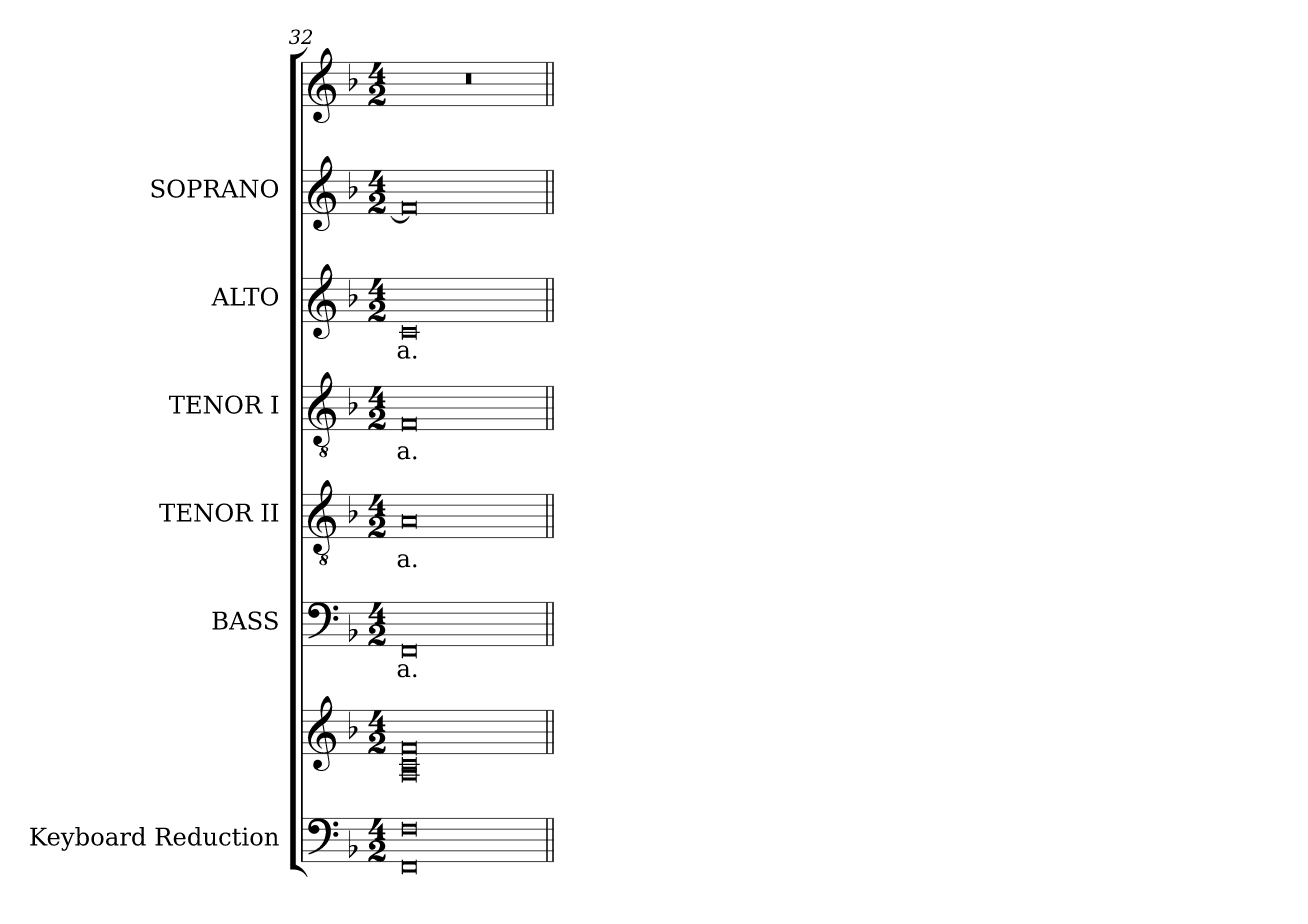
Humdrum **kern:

**kern	**kern	**kern	**text	**kern	**text	**kern	**text	**kern	**text	**kern	**kern
*part7	*part7	*part6	*part6	*part5	*part5	*part4	*part4	*part3	*part3	*part2	*part1
*staff8	*staff7	*staff6	*staff6	*staff5	*staff5	*staff4	*staff4	*staff3	*staff3	*staff2	*staff1
*I"Keyboard Reduction	*	*I"BASS	*	*I"TENOR II	*	*I"TENOR I	*	*I"ALTO	*	*I"SOPRANO	*
*I'Reduc.	*	*I'B.	*	*I'T. II	*	*I'T. I	*	*I'A.	*	*I'S.	*
*clefF4	*clefG2	*clefF4	*	*clefGv2	*	*clefGv2	*	*clefG2	*	*clefG2	*clefG2
*	*	*	*	*ITrd7c12	*	*ITrd7c12	*	*	*	*	*
*k[b-]	*k[b-]	*k[b-]	*	*k[b-]	*	*k[b-]	*	*k[b-]	*	*k[b-]	*k[b-]
*F:	*F:	*F:	*	*F:	*	*F:	*	*F:	*	*F:	*F:
*M4/2	*M4/2	*M4/2	*	*M4/2	*	*M4/2	*	*M4/2	*	*M4/2	*M4/2
=32	=32	=32	=32	=32	=32	=32	=32	=32	=32	=32	=32
!	!	!	!LO:LY:b:color=#000000	!	!	!	!	!	!	!	!
!	!	!	!	!	!LO:LY:b:color=#000000	!	!	!	!	!	!
!	!	!	!	!	!	!	!LO:LY:b:color=#000000	!	!	!	!
!	!	!	!	!	!	!	!	!	!LO:LY:b:color=#000000	!	!LO:N:vis=1
0FFi 0Fi	0Ai 0ci 0fi	0FFi	-a.	0AAi	-a.	0FFi	-a.	0ci	-a.	0fi]	0r
=||	=||	=||	=||	=||	=||	=||	=||	=||	=||	=||	=||
*-	*-	*-	*-	*-	*-	*-	*-	*-	*-	*-	*-
